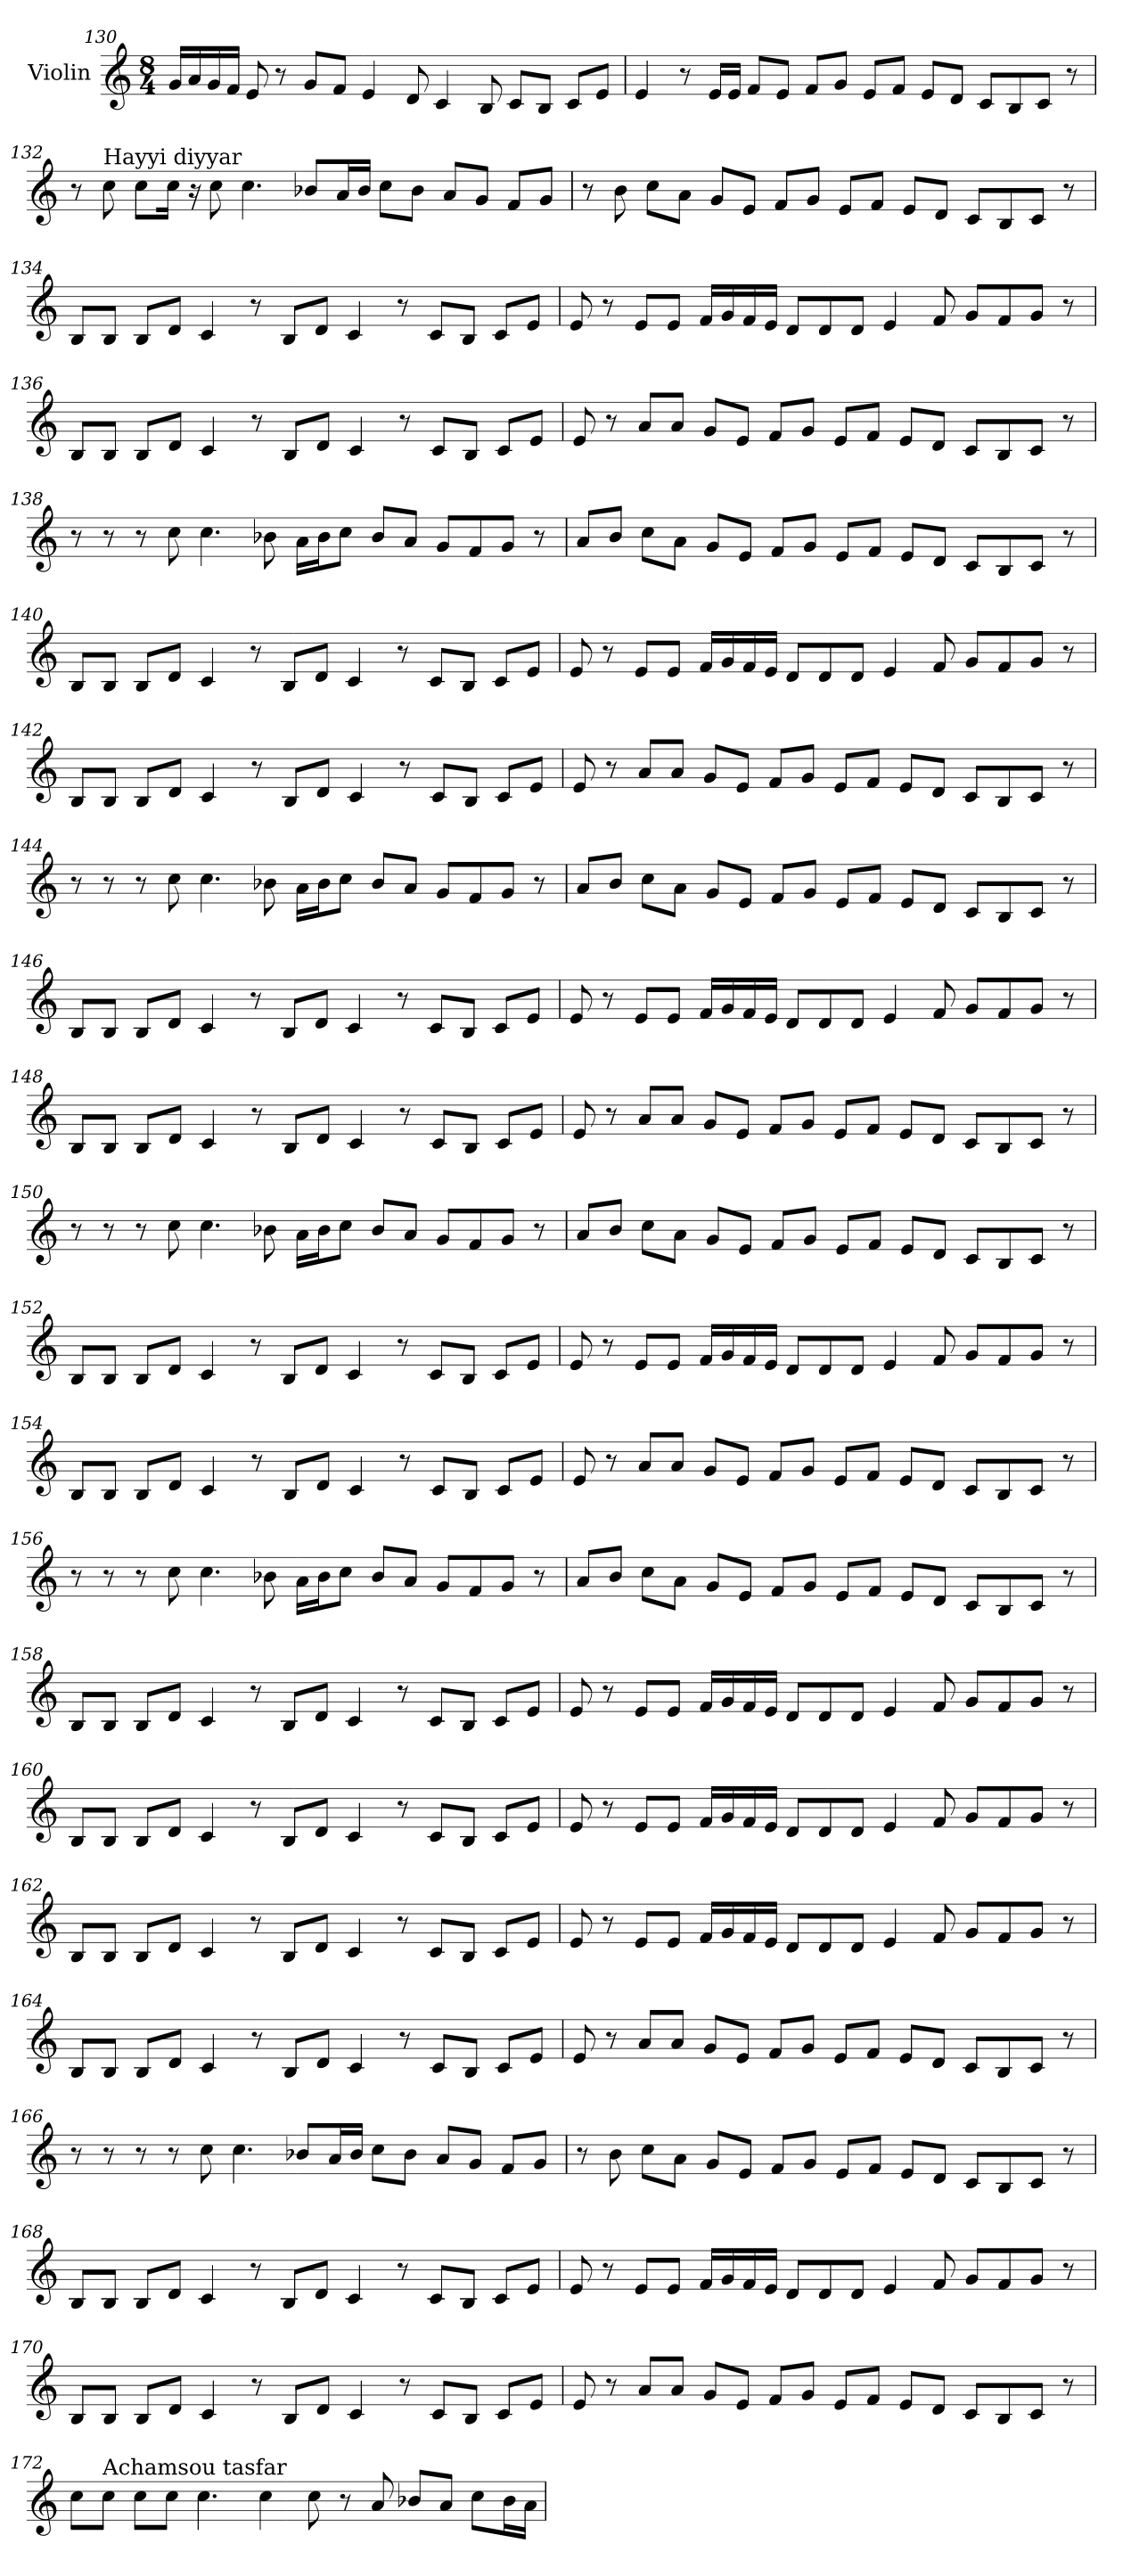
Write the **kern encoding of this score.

**kern
*part1
*staff1
*I"Violin
!!LO:PB:g=z
*clefG2
*k[]
*C:
*M8/4
=130
16g/LL
16a/
16g/
16f/JJ
8e/
8r
8g/L
8f/J
4e/
8d/
4c/
8B/
8c/L
8B/J
8c/L
8e/J
=131
4e/
8r
16e/LL
16e/JJ
8f/L
8e/J
8f/L
8g/J
8e/L
8f/J
8e/L
8d/J
8c/L
8B/
8c/J
8r
!!LO:LB:g=z
=132
*MM60
8r
!LO:TX:a:t=Hayyi diyyar
8cc\
8cc\L
16cc\Jk
16r
8cc\
4.cc\
8b-X/L
16a/L
16b-/JJ
8cc\L
8b-\J
8a/L
8g/J
8f/L
8g/J
=133
8r
8b\
8cc\L
8a\J
8g/L
8e/J
8f/L
8g/J
8e/L
8f/J
8e/L
8d/J
8c/L
8B/
8c/J
8r
!!LO:LB:g=z
=134
8B/L
8B/J
8B/L
8d/J
4c/
8r
8B/L
8d/J
4c/
8r
8c/L
8B/J
8c/L
8e/J
!!LO:LB:g=z
=135
8e/
8r
8e/L
8e/J
16f/LL
16g/
16f/
16e/JJ
8d/L
8d/
8d/J
4e/
8f/
8g/L
8f/
8g/J
8r
=136
8B/L
8B/J
8B/L
8d/J
4c/
8r
8B/L
8d/J
4c/
8r
8c/L
8B/J
8c/L
8e/J
!!LO:LB:g=z
=137
8e/
8r
8a/L
8a/J
8g/L
8e/J
8f/L
8g/J
8e/L
8f/J
8e/L
8d/J
8c/L
8B/
8c/J
8r
=138
8r
8r
8r
8cc\
4.cc\
8b-X\
16a\LL
16b-\J
8cc\J
8b-/L
8a/J
8g/L
8f/
8g/J
8r
!!LO:LB:g=z
=139
8a/L
8b/J
8cc\L
8a\J
8g/L
8e/J
8f/L
8g/J
8e/L
8f/J
8e/L
8d/J
8c/L
8B/
8c/J
8r
=140
8B/L
8B/J
8B/L
8d/J
4c/
8r
8B/L
8d/J
4c/
8r
8c/L
8B/J
8c/L
8e/J
!!LO:LB:g=z
=141
8e/
8r
8e/L
8e/J
16f/LL
16g/
16f/
16e/JJ
8d/L
8d/
8d/J
4e/
8f/
8g/L
8f/
8g/J
8r
=142
8B/L
8B/J
8B/L
8d/J
4c/
8r
8B/L
8d/J
4c/
8r
8c/L
8B/J
8c/L
8e/J
!!LO:LB:g=z
=143
8e/
8r
8a/L
8a/J
8g/L
8e/J
8f/L
8g/J
8e/L
8f/J
8e/L
8d/J
8c/L
8B/
8c/J
8r
=144
8r
8r
8r
8cc\
4.cc\
8b-X\
16a\LL
16b-\J
8cc\J
8b-/L
8a/J
8g/L
8f/
8g/J
8r
!!LO:PB:g=z
=145
8a/L
8b/J
8cc\L
8a\J
8g/L
8e/J
8f/L
8g/J
8e/L
8f/J
8e/L
8d/J
8c/L
8B/
8c/J
8r
=146
8B/L
8B/J
8B/L
8d/J
4c/
8r
8B/L
8d/J
4c/
8r
8c/L
8B/J
8c/L
8e/J
!!LO:LB:g=z
=147
8e/
8r
8e/L
8e/J
16f/LL
16g/
16f/
16e/JJ
8d/L
8d/
8d/J
4e/
8f/
8g/L
8f/
8g/J
8r
=148
8B/L
8B/J
8B/L
8d/J
4c/
8r
8B/L
8d/J
4c/
8r
8c/L
8B/J
8c/L
8e/J
!!LO:LB:g=z
=149
8e/
8r
8a/L
8a/J
8g/L
8e/J
8f/L
8g/J
8e/L
8f/J
8e/L
8d/J
8c/L
8B/
8c/J
8r
=150
8r
8r
8r
8cc\
4.cc\
8b-X\
16a\LL
16b-\J
8cc\J
8b-/L
8a/J
8g/L
8f/
8g/J
8r
!!LO:LB:g=z
=151
8a/L
8b/J
8cc\L
8a\J
8g/L
8e/J
8f/L
8g/J
8e/L
8f/J
8e/L
8d/J
8c/L
8B/
8c/J
8r
=152
8B/L
8B/J
8B/L
8d/J
4c/
8r
8B/L
8d/J
4c/
8r
8c/L
8B/J
8c/L
8e/J
!!LO:LB:g=z
=153
8e/
8r
8e/L
8e/J
16f/LL
16g/
16f/
16e/JJ
8d/L
8d/
8d/J
4e/
8f/
8g/L
8f/
8g/J
8r
=154
8B/L
8B/J
8B/L
8d/J
4c/
8r
8B/L
8d/J
4c/
8r
8c/L
8B/J
8c/L
8e/J
!!LO:LB:g=z
=155
8e/
8r
8a/L
8a/J
8g/L
8e/J
8f/L
8g/J
8e/L
8f/J
8e/L
8d/J
8c/L
8B/
8c/J
8r
=156
8r
8r
8r
8cc\
4.cc\
8b-X\
16a\LL
16b-\J
8cc\J
8b-/L
8a/J
8g/L
8f/
8g/J
8r
!!LO:LB:g=z
=157
8a/L
8b/J
8cc\L
8a\J
8g/L
8e/J
8f/L
8g/J
8e/L
8f/J
8e/L
8d/J
8c/L
8B/
8c/J
8r
=158
8B/L
8B/J
8B/L
8d/J
4c/
8r
8B/L
8d/J
4c/
8r
8c/L
8B/J
8c/L
8e/J
!!LO:LB:g=z
=159
8e/
8r
8e/L
8e/J
16f/LL
16g/
16f/
16e/JJ
8d/L
8d/
8d/J
4e/
8f/
8g/L
8f/
8g/J
8r
=160
8B/L
8B/J
8B/L
8d/J
4c/
8r
8B/L
8d/J
4c/
8r
8c/L
8B/J
8c/L
8e/J
!!LO:PB:g=z
=161
8e/
8r
8e/L
8e/J
16f/LL
16g/
16f/
16e/JJ
8d/L
8d/
8d/J
4e/
8f/
8g/L
8f/
8g/J
8r
=162
8B/L
8B/J
8B/L
8d/J
4c/
8r
8B/L
8d/J
4c/
8r
8c/L
8B/J
8c/L
8e/J
!!LO:LB:g=z
=163
8e/
8r
8e/L
8e/J
16f/LL
16g/
16f/
16e/JJ
8d/L
8d/
8d/J
4e/
8f/
8g/L
8f/
8g/J
8r
=164
8B/L
8B/J
8B/L
8d/J
4c/
8r
8B/L
8d/J
4c/
8r
8c/L
8B/J
8c/L
8e/J
!!LO:LB:g=z
=165
8e/
8r
8a/L
8a/J
8g/L
8e/J
8f/L
8g/J
8e/L
8f/J
8e/L
8d/J
8c/L
8B/
8c/J
8r
=166
8r
8r
8r
8r
8cc\
4.cc\
8b-X/L
16a/L
16b-/JJ
8cc\L
8b-\J
8a/L
8g/J
8f/L
8g/J
!!LO:LB:g=z
=167
8r
8b\
8cc\L
8a\J
8g/L
8e/J
8f/L
8g/J
8e/L
8f/J
8e/L
8d/J
8c/L
8B/
8c/J
8r
=168
8B/L
8B/J
8B/L
8d/J
4c/
8r
8B/L
8d/J
4c/
8r
8c/L
8B/J
8c/L
8e/J
!!LO:LB:g=z
=169
8e/
8r
8e/L
8e/J
16f/LL
16g/
16f/
16e/JJ
8d/L
8d/
8d/J
4e/
8f/
8g/L
8f/
8g/J
8r
=170
8B/L
8B/J
8B/L
8d/J
4c/
8r
8B/L
8d/J
4c/
8r
8c/L
8B/J
8c/L
8e/J
!!LO:LB:g=z
=171
8e/
8r
8a/L
8a/J
8g/L
8e/J
8f/L
8g/J
8e/L
8f/J
8e/L
8d/J
8c/L
8B/
8c/J
8r
=172
*MM60
8cc\L
!LO:TX:a:t=Achamsou tasfar
8cc\J
8cc\L
8cc\J
4.cc\
4cc\
8cc\
8r
8a/
8b-X/L
8a/J
8cc\L
16b-\L
16a\JJ
=
*-
